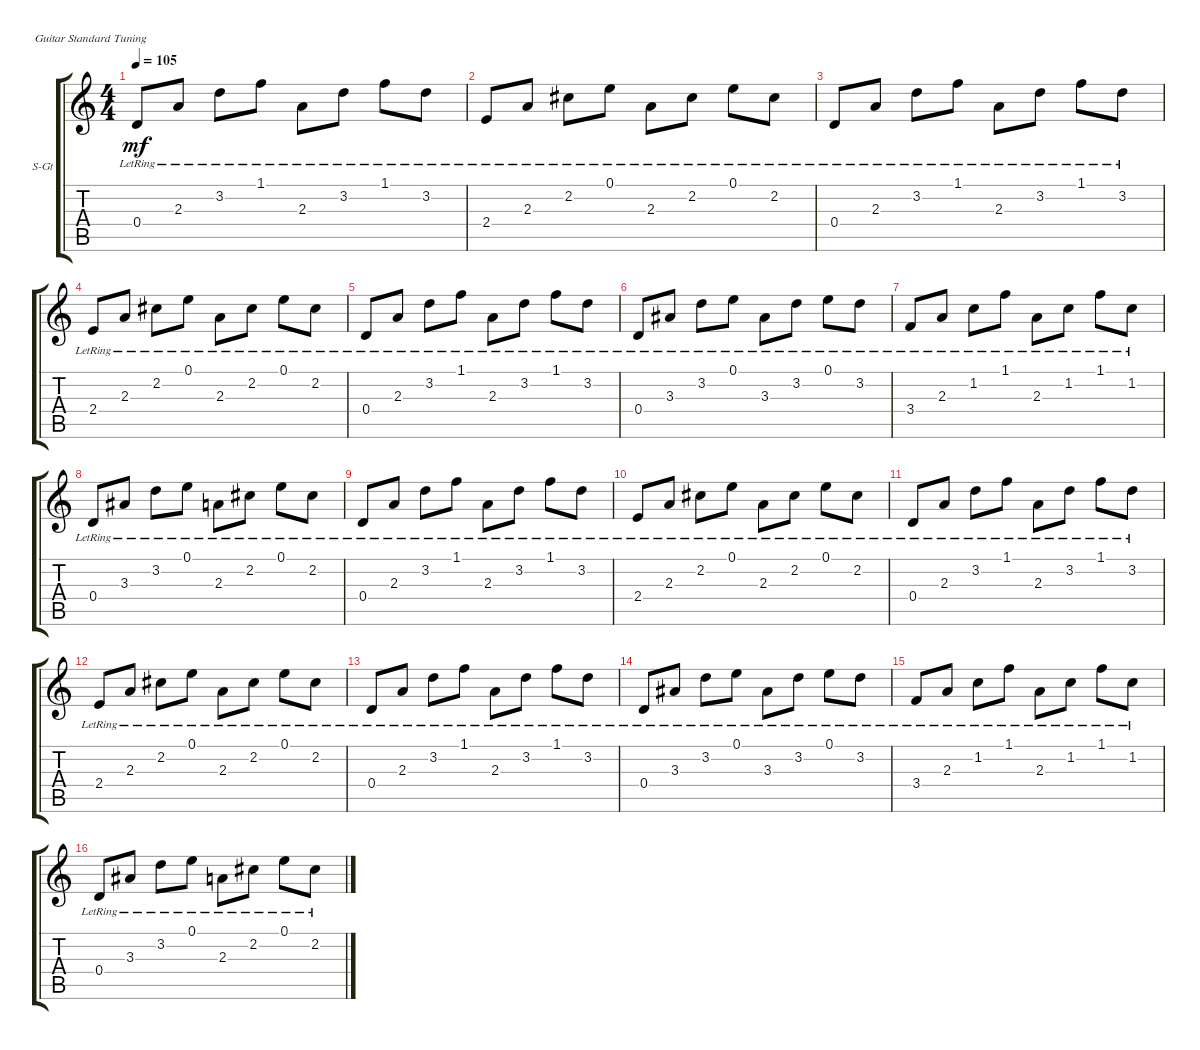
\bracketExtendMode groupsimilarinstruments
\firstSystemTrackNameOrientation horizontal
\otherSystemsTrackNameOrientation horizontal
\track ("Александр Васильев (правый канал)" "S-Gt") {instrument acousticguitarsteel}
\staff {score tabs}
\tuning (E4 B3 G3 D3 A2 E2)
\ts (4 4)
\tempo 105
\clef g2
\ks c
0.4{lr}.8{dy mf} 2.3{lr}.8 3.2{lr}.8 1.1{lr}.8 2.3{lr}.8 3.2{lr}.8 1.1{lr}.8 3.2{lr}.8 |
2.4{lr}.8 2.3{lr}.8 2.2{lr}.8 0.1{lr}.8 2.3{lr}.8 2.2{lr}.8 0.1{lr}.8 2.2{lr}.8 |
0.4{lr}.8 2.3{lr}.8 3.2{lr}.8 1.1{lr}.8 2.3{lr}.8 3.2{lr}.8 1.1{lr}.8 3.2{lr}.8 |
2.4{lr}.8 2.3{lr}.8 2.2{lr}.8 0.1{lr}.8 2.3{lr}.8 2.2{lr}.8 0.1{lr}.8 2.2{lr}.8 |
0.4{lr}.8 2.3{lr}.8 3.2{lr}.8 1.1{lr}.8 2.3{lr}.8 3.2{lr}.8 1.1{lr}.8 3.2{lr}.8 |
0.4{lr}.8 3.3{lr}.8 3.2{lr}.8 0.1{lr}.8 3.3{lr}.8 3.2{lr}.8 0.1{lr}.8 3.2{lr}.8 |
3.4{lr}.8 2.3{lr}.8 1.2{lr}.8 1.1{lr}.8 2.3{lr}.8 1.2{lr}.8 1.1{lr}.8 1.2{lr}.8 |
0.4{lr}.8 3.3{lr}.8 3.2{lr}.8 0.1{lr}.8 2.3{lr}.8 2.2{lr}.8 0.1{lr}.8 2.2{lr}.8 |
0.4{lr}.8 2.3{lr}.8 3.2{lr}.8 1.1{lr}.8 2.3{lr}.8 3.2{lr}.8 1.1{lr}.8 3.2{lr}.8 |
2.4{lr}.8 2.3{lr}.8 2.2{lr}.8 0.1{lr}.8 2.3{lr}.8 2.2{lr}.8 0.1{lr}.8 2.2{lr}.8 |
0.4{lr}.8 2.3{lr}.8 3.2{lr}.8 1.1{lr}.8 2.3{lr}.8 3.2{lr}.8 1.1{lr}.8 3.2{lr}.8 |
2.4{lr}.8 2.3{lr}.8 2.2{lr}.8 0.1{lr}.8 2.3{lr}.8 2.2{lr}.8 0.1{lr}.8 2.2{lr}.8 |
0.4{lr}.8 2.3{lr}.8 3.2{lr}.8 1.1{lr}.8 2.3{lr}.8 3.2{lr}.8 1.1{lr}.8 3.2{lr}.8 |
0.4{lr}.8 3.3{lr}.8 3.2{lr}.8 0.1{lr}.8 3.3{lr}.8 3.2{lr}.8 0.1{lr}.8 3.2{lr}.8 |
3.4{lr}.8 2.3{lr}.8 1.2{lr}.8 1.1{lr}.8 2.3{lr}.8 1.2{lr}.8 1.1{lr}.8 1.2{lr}.8 |
0.4{lr}.8 3.3{lr}.8 3.2{lr}.8 0.1{lr}.8 2.3{lr}.8 2.2{lr}.8 0.1{lr}.8 2.2{lr}.8
